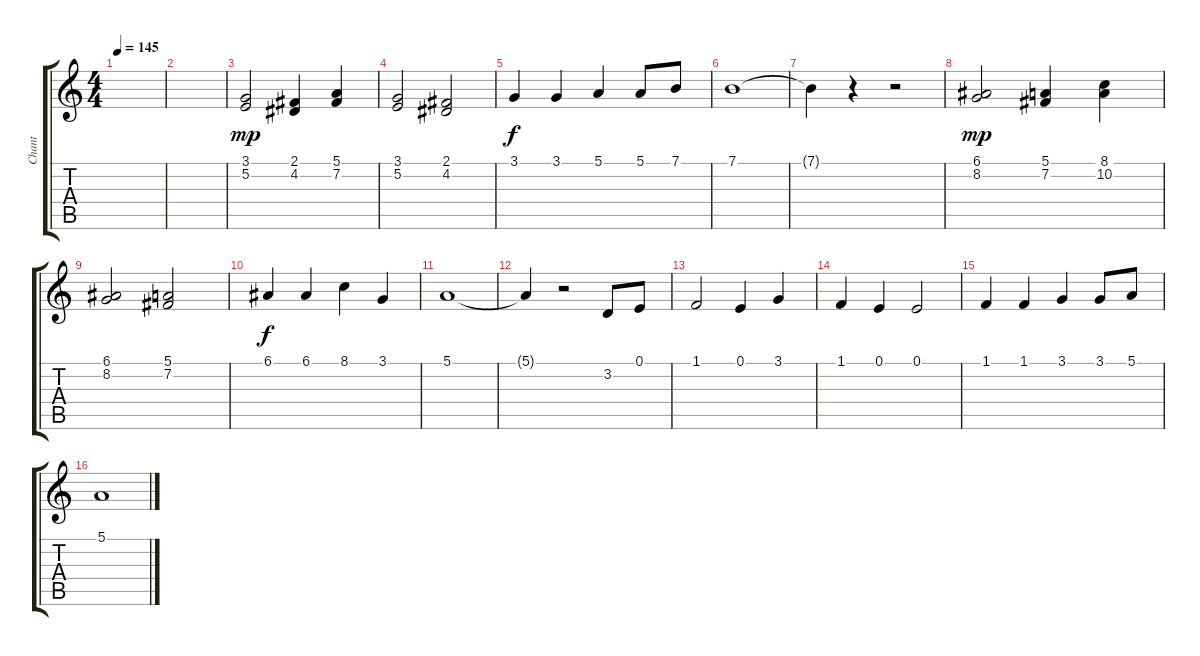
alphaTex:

\track ("Chant" "Chant") {instrument lead2sawtooth}
\staff {score tabs}
\tuning (E4 B3 G3 D3 A2 E2) {hide}
\ts (4 4)
\tempo 145
\clef g2
\ks c
|
|
(3.1 5.2).2{dy mp} (2.1 4.2).4 (5.1 7.2).4 |
(3.1 5.2).2 (2.1 4.2).2 |
3.1.4{dy f} 3.1.4 5.1.4 5.1.8 7.1.8 |
7.1.1 |
7.1{t}.4 r.4 r.2 |
(6.1 8.2).2{dy mp} (5.1 7.2).4 (8.1 10.2).4 |
(6.1 8.2).2 (5.1 7.2).2 |
6.1.4{dy f} 6.1.4 8.1.4 3.1.4 |
5.1.1 |
5.1{t}.4 r.2 3.2.8 0.1.8 |
1.1.2 0.1.4 3.1.4 |
1.1.4 0.1.4 0.1.2 |
1.1.4 1.1.4 3.1.4 3.1.8 5.1.8 |
5.1.1
